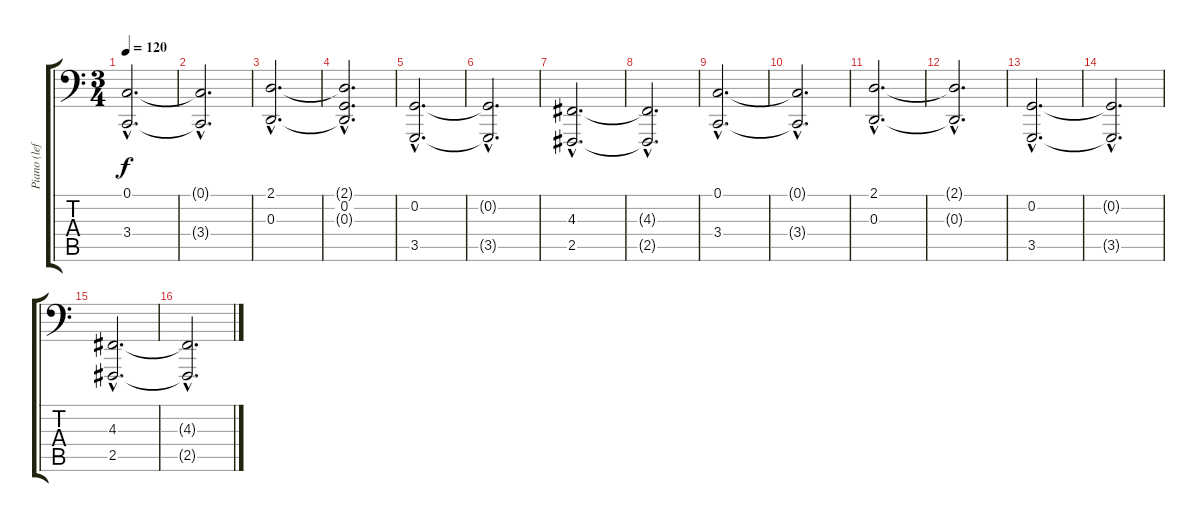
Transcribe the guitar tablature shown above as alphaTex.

\track ("Piano (left hand)" "Piano (lef") {instrument acousticgrandpiano}
\staff {score tabs}
\tuning (C3 G2 D2 A1 E1 B0) {hide}
\ts (3 4)
\tempo 120
\clef f4
\ks c
(0.1{hac} 3.4{hac}).2{d dy f} |
(0.1{hac t} 3.4{hac t}).2{d} |
(2.1{hac} 0.3{hac}).2{d} |
(2.1{hac t} 0.2{hac} 0.3{hac t}).2{d} |
(0.2{hac} 3.5{hac}).2{d} |
(0.2{hac t} 3.5{hac t}).2{d} |
(4.3{hac} 2.5{hac}).2{d} |
(4.3{hac t} 2.5{hac t}).2{d} |
(0.1{hac} 3.4{hac}).2{d} |
(0.1{hac t} 3.4{hac t}).2{d} |
(2.1{hac} 0.3{hac}).2{d} |
(2.1{hac t} 0.3{hac t}).2{d} |
(0.2{hac} 3.5{hac}).2{d} |
(0.2{hac t} 3.5{hac t}).2{d} |
(4.3{hac} 2.5{hac}).2{d} |
(4.3{hac t} 2.5{hac t}).2{d}
